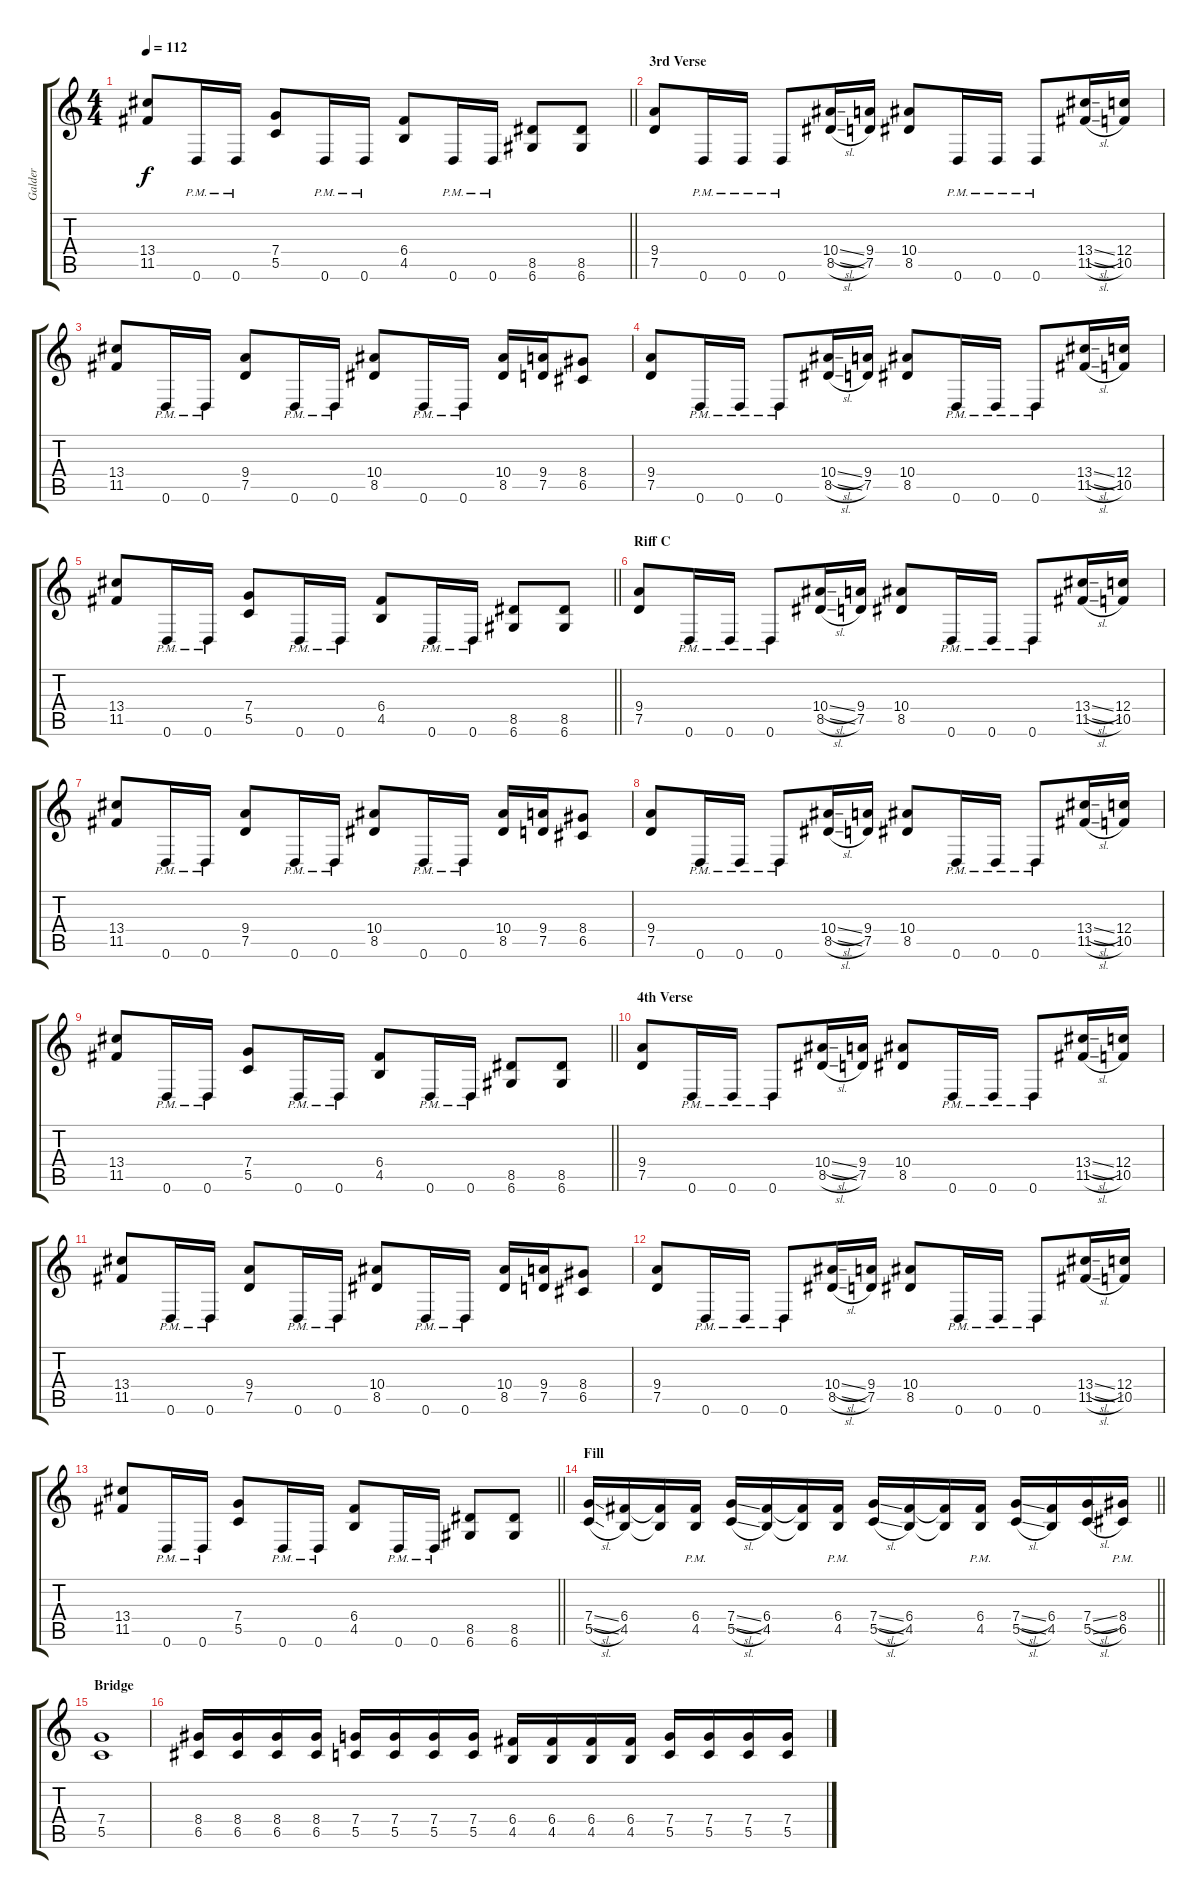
\track ("Galder" "Galder") {instrument overdrivenguitar}
\staff {score tabs}
\tuning (D4 A3 F3 C3 G2 D2) {hide}
\ts (4 4)
\tempo 112
\clef g2
\barLineRight lightlight
\ks c
(13.4 11.5).8{dy f} 0.6{pm}.16 0.6{pm}.16 (7.4 5.5).8 0.6{pm}.16 0.6{pm}.16 (6.4 4.5).8 0.6{pm}.16 0.6{pm}.16 (8.5 6.6).8 (8.5 6.6).8 |
\section ("" "3rd Verse")
(9.4 7.5).8 0.6{pm}.16 0.6{pm}.16 0.6{pm}.8 (10.4{sl} 8.5{sl}).16 (9.4 7.5).16 (10.4 8.5).8 0.6{pm}.16 0.6{pm}.16 0.6{pm}.8 (13.4{sl} 11.5{sl}).16 (12.4 10.5).16 |
(13.4 11.5).8 0.6{pm}.16 0.6{pm}.16 (9.4 7.5).8 0.6{pm}.16 0.6{pm}.16 (10.4 8.5).8 0.6{pm}.16 0.6{pm}.16 (10.4 8.5).16 (9.4 7.5).16 (8.4 6.5).8 |
(9.4 7.5).8 0.6{pm}.16 0.6{pm}.16 0.6{pm}.8 (10.4{sl} 8.5{sl}).16 (9.4 7.5).16 (10.4 8.5).8 0.6{pm}.16 0.6{pm}.16 0.6{pm}.8 (13.4{sl} 11.5{sl}).16 (12.4 10.5).16 |
\barLineRight lightlight
(13.4 11.5).8 0.6{pm}.16 0.6{pm}.16 (7.4 5.5).8 0.6{pm}.16 0.6{pm}.16 (6.4 4.5).8 0.6{pm}.16 0.6{pm}.16 (8.5 6.6).8 (8.5 6.6).8 |
\section ("" "Riff C")
(9.4 7.5).8 0.6{pm}.16 0.6{pm}.16 0.6{pm}.8 (10.4{sl} 8.5{sl}).16 (9.4 7.5).16 (10.4 8.5).8 0.6{pm}.16 0.6{pm}.16 0.6{pm}.8 (13.4{sl} 11.5{sl}).16 (12.4 10.5).16 |
(13.4 11.5).8 0.6{pm}.16 0.6{pm}.16 (9.4 7.5).8 0.6{pm}.16 0.6{pm}.16 (10.4 8.5).8 0.6{pm}.16 0.6{pm}.16 (10.4 8.5).16 (9.4 7.5).16 (8.4 6.5).8 |
(9.4 7.5).8 0.6{pm}.16 0.6{pm}.16 0.6{pm}.8 (10.4{sl} 8.5{sl}).16 (9.4 7.5).16 (10.4 8.5).8 0.6{pm}.16 0.6{pm}.16 0.6{pm}.8 (13.4{sl} 11.5{sl}).16 (12.4 10.5).16 |
\barLineRight lightlight
(13.4 11.5).8 0.6{pm}.16 0.6{pm}.16 (7.4 5.5).8 0.6{pm}.16 0.6{pm}.16 (6.4 4.5).8 0.6{pm}.16 0.6{pm}.16 (8.5 6.6).8 (8.5 6.6).8 |
\section ("" "4th Verse")
(9.4 7.5).8 0.6{pm}.16 0.6{pm}.16 0.6{pm}.8 (10.4{sl} 8.5{sl}).16 (9.4 7.5).16 (10.4 8.5).8 0.6{pm}.16 0.6{pm}.16 0.6{pm}.8 (13.4{sl} 11.5{sl}).16 (12.4 10.5).16 |
(13.4 11.5).8 0.6{pm}.16 0.6{pm}.16 (9.4 7.5).8 0.6{pm}.16 0.6{pm}.16 (10.4 8.5).8 0.6{pm}.16 0.6{pm}.16 (10.4 8.5).16 (9.4 7.5).16 (8.4 6.5).8 |
(9.4 7.5).8 0.6{pm}.16 0.6{pm}.16 0.6{pm}.8 (10.4{sl} 8.5{sl}).16 (9.4 7.5).16 (10.4 8.5).8 0.6{pm}.16 0.6{pm}.16 0.6{pm}.8 (13.4{sl} 11.5{sl}).16 (12.4 10.5).16 |
\barLineRight lightlight
(13.4 11.5).8 0.6{pm}.16 0.6{pm}.16 (7.4 5.5).8 0.6{pm}.16 0.6{pm}.16 (6.4 4.5).8 0.6{pm}.16 0.6{pm}.16 (8.5 6.6).8 (8.5 6.6).8 |
\section ("" "Fill")
\barLineRight lightlight
(7.4{sl} 5.5{sl}).16 (6.4 4.5).16 (6.4{t} 4.5{t}).16 (6.4{pm} 4.5{pm}).16 (7.4{sl} 5.5{sl}).16 (6.4 4.5).16 (6.4{t} 4.5{t}).16 (6.4{pm} 4.5{pm}).16 (7.4{sl} 5.5{sl}).16 (6.4 4.5).16 (6.4{t} 4.5{t}).16 (6.4{pm} 4.5{pm}).16 (7.4{sl} 5.5{sl}).16 (6.4 4.5).16 (7.4{sl} 5.5{sl}).16 (8.4 6.5{pm}).16 |
\section ("" "Bridge")
(7.4 5.5).1 |
(8.4 6.5).16 (8.4 6.5).16 (8.4 6.5).16 (8.4 6.5).16 (7.4 5.5).16 (7.4 5.5).16 (7.4 5.5).16 (7.4 5.5).16 (6.4 4.5).16 (6.4 4.5).16 (6.4 4.5).16 (6.4 4.5).16 (7.4 5.5).16 (7.4 5.5).16 (7.4 5.5).16 (7.4 5.5).16
